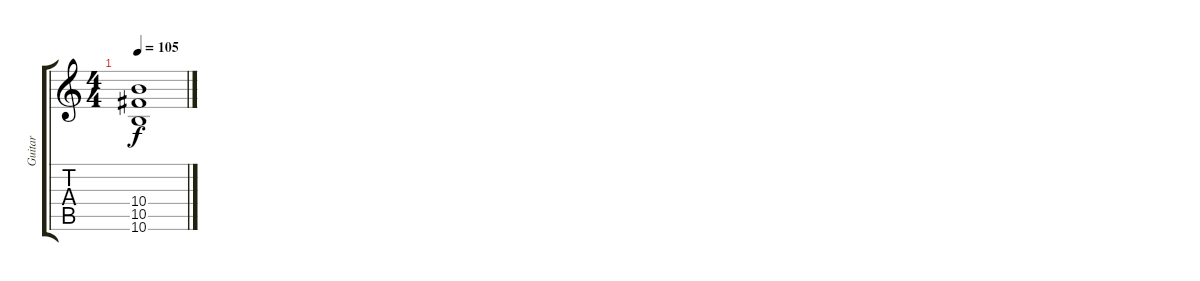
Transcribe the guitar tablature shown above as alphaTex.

\track ("Guitar" "Guitar") {instrument distortionguitar}
\staff {score tabs}
\tuning (Eb4 Bb3 Gb3 Db3 Ab2 Db2) {hide}
\ts (4 4)
\tempo 105
\clef g2
\ks c
(10.4 10.5 10.6).1{dy f}
